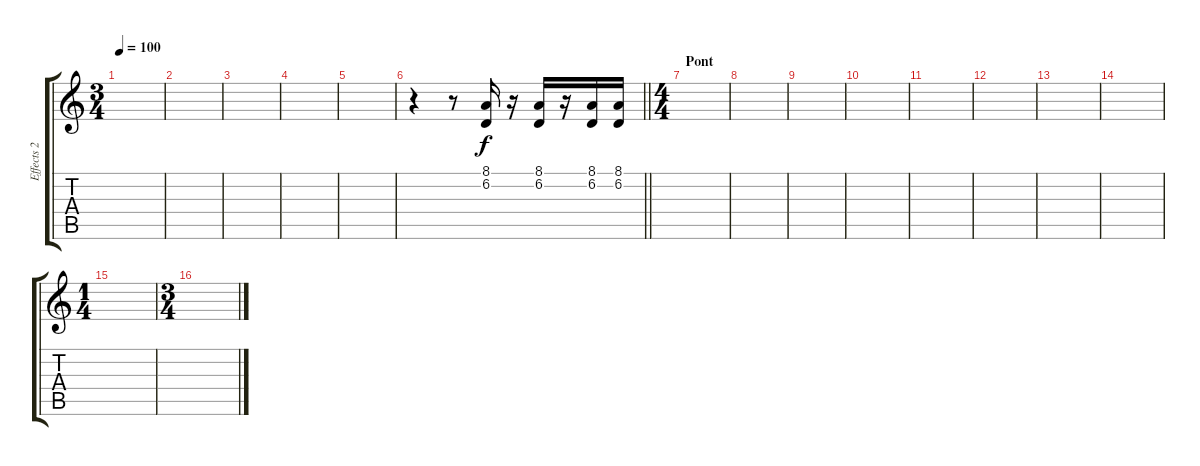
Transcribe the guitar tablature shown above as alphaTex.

\track ("Effects 2" "Effects 2") {instrument violin}
\staff {score tabs}
\tuning (Db4 Ab3 E3 B2 Gb2 B1) {hide}
\ts (3 4)
\tempo 100
\clef g2
\ks c
|
|
|
|
|
\barLineRight lightlight
r.4 r.8 (8.1 6.2).16 r.16 (8.1 6.2).16 r.16 (8.1 6.2).16 (8.1 6.2).16 |
\ts (4 4)
\section ("" "Pont")
|
|
|
|
|
|
|
|
\ts (1 4)
|
\ts (3 4)
